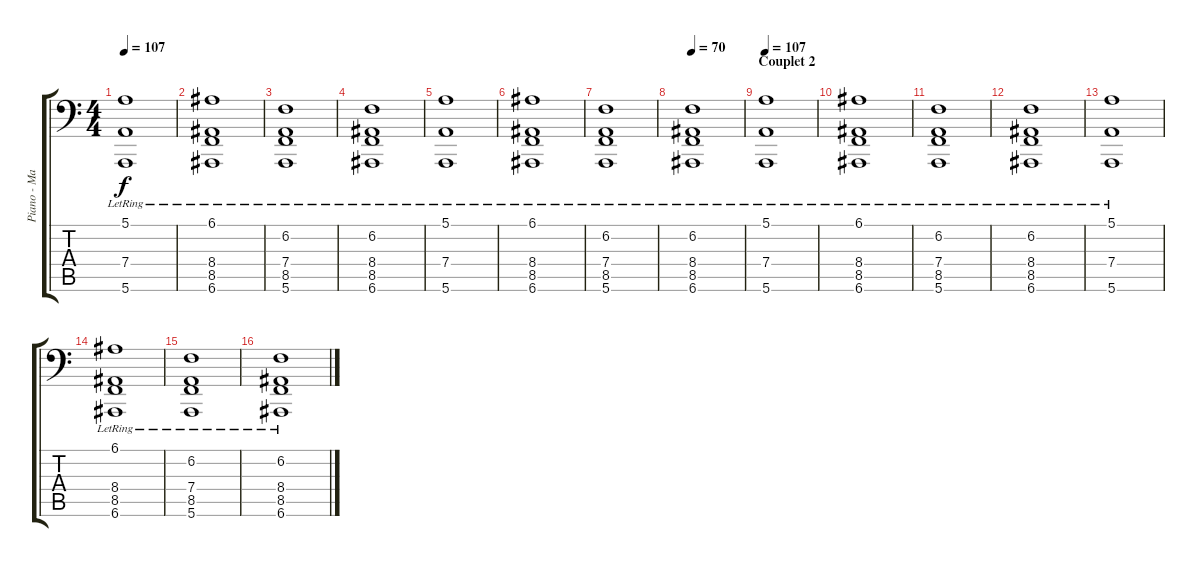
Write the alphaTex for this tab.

\track ("Piano - Main Gauche" "Piano - Ma") {instrument acousticgrandpiano}
\staff {score tabs}
\tuning (E3 B2 G2 D2 A1 E1) {hide}
\ts (4 4)
\tempo 107
\clef f4
\ks c
(5.1{lr} 7.4{lr} 5.6{lr}).1{dy f} |
(6.1{lr} 8.4{lr} 8.5{lr} 6.6{lr}).1 |
(6.2{lr} 7.4{lr} 8.5{lr} 5.6{lr}).1 |
(6.2{lr} 8.4{lr} 8.5{lr} 6.6{lr}).1 |
(5.1{lr} 7.4{lr} 5.6{lr}).1 |
(6.1{lr} 8.4{lr} 8.5{lr} 6.6{lr}).1 |
(6.2{lr} 7.4{lr} 8.5{lr} 5.6{lr}).1 |
\tempo 70
(6.2{lr} 8.4{lr} 8.5{lr} 6.6{lr}).1 |
\section ("" "Couplet 2")
\tempo 107
(5.1{lr} 7.4{lr} 5.6{lr}).1 |
(6.1{lr} 8.4{lr} 8.5{lr} 6.6{lr}).1 |
(6.2{lr} 7.4{lr} 8.5{lr} 5.6{lr}).1 |
(6.2{lr} 8.4{lr} 8.5{lr} 6.6{lr}).1 |
(5.1{lr} 7.4{lr} 5.6{lr}).1 |
(6.1{lr} 8.4{lr} 8.5{lr} 6.6{lr}).1 |
(6.2{lr} 7.4{lr} 8.5{lr} 5.6{lr}).1 |
(6.2{lr} 8.4{lr} 8.5{lr} 6.6{lr}).1
